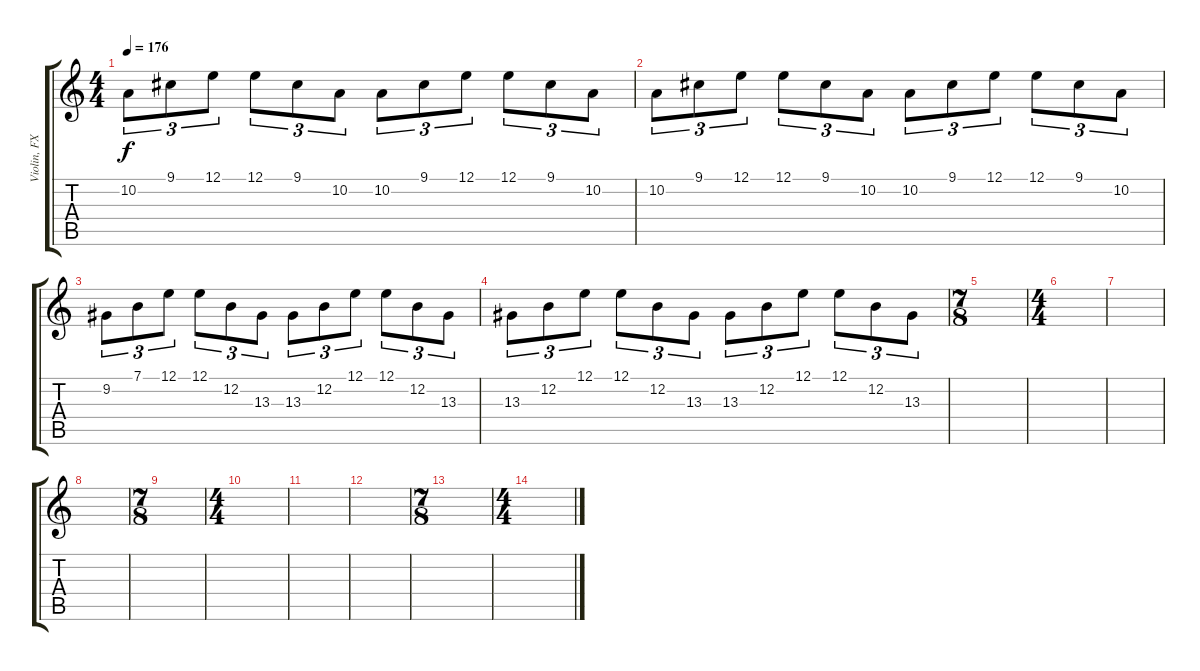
\track ("Violin, FX" "Violin, FX") {instrument violin}
\staff {score tabs}
\tuning (E4 B3 G3 D3 A2 E2) {hide}
\ts (4 4)
\tempo 176
\clef g2
\ks c
10.2.8{tu (3 2) dy f} 9.1.8{tu (3 2)} 12.1.8{tu (3 2)} 12.1.8{tu (3 2)} 9.1.8{tu (3 2)} 10.2.8{tu (3 2)} 10.2.8{tu (3 2)} 9.1.8{tu (3 2)} 12.1.8{tu (3 2)} 12.1.8{tu (3 2)} 9.1.8{tu (3 2)} 10.2.8{tu (3 2)} |
10.2.8{tu (3 2)} 9.1.8{tu (3 2)} 12.1.8{tu (3 2)} 12.1.8{tu (3 2)} 9.1.8{tu (3 2)} 10.2.8{tu (3 2)} 10.2.8{tu (3 2)} 9.1.8{tu (3 2)} 12.1.8{tu (3 2)} 12.1.8{tu (3 2)} 9.1.8{tu (3 2)} 10.2.8{tu (3 2)} |
9.2.8{tu (3 2)} 7.1.8{tu (3 2)} 12.1.8{tu (3 2)} 12.1.8{tu (3 2)} 12.2.8{tu (3 2)} 13.3.8{tu (3 2)} 13.3.8{tu (3 2)} 12.2.8{tu (3 2)} 12.1.8{tu (3 2)} 12.1.8{tu (3 2)} 12.2.8{tu (3 2)} 13.3.8{tu (3 2)} |
13.3.8{tu (3 2)} 12.2.8{tu (3 2)} 12.1.8{tu (3 2)} 12.1.8{tu (3 2)} 12.2.8{tu (3 2)} 13.3.8{tu (3 2)} 13.3.8{tu (3 2)} 12.2.8{tu (3 2)} 12.1.8{tu (3 2)} 12.1.8{tu (3 2)} 12.2.8{tu (3 2)} 13.3.8{tu (3 2)} |
\ts (7 8)
|
\ts (4 4)
|
|
|
\ts (7 8)
|
\ts (4 4)
|
|
|
\ts (7 8)
|
\ts (4 4)
